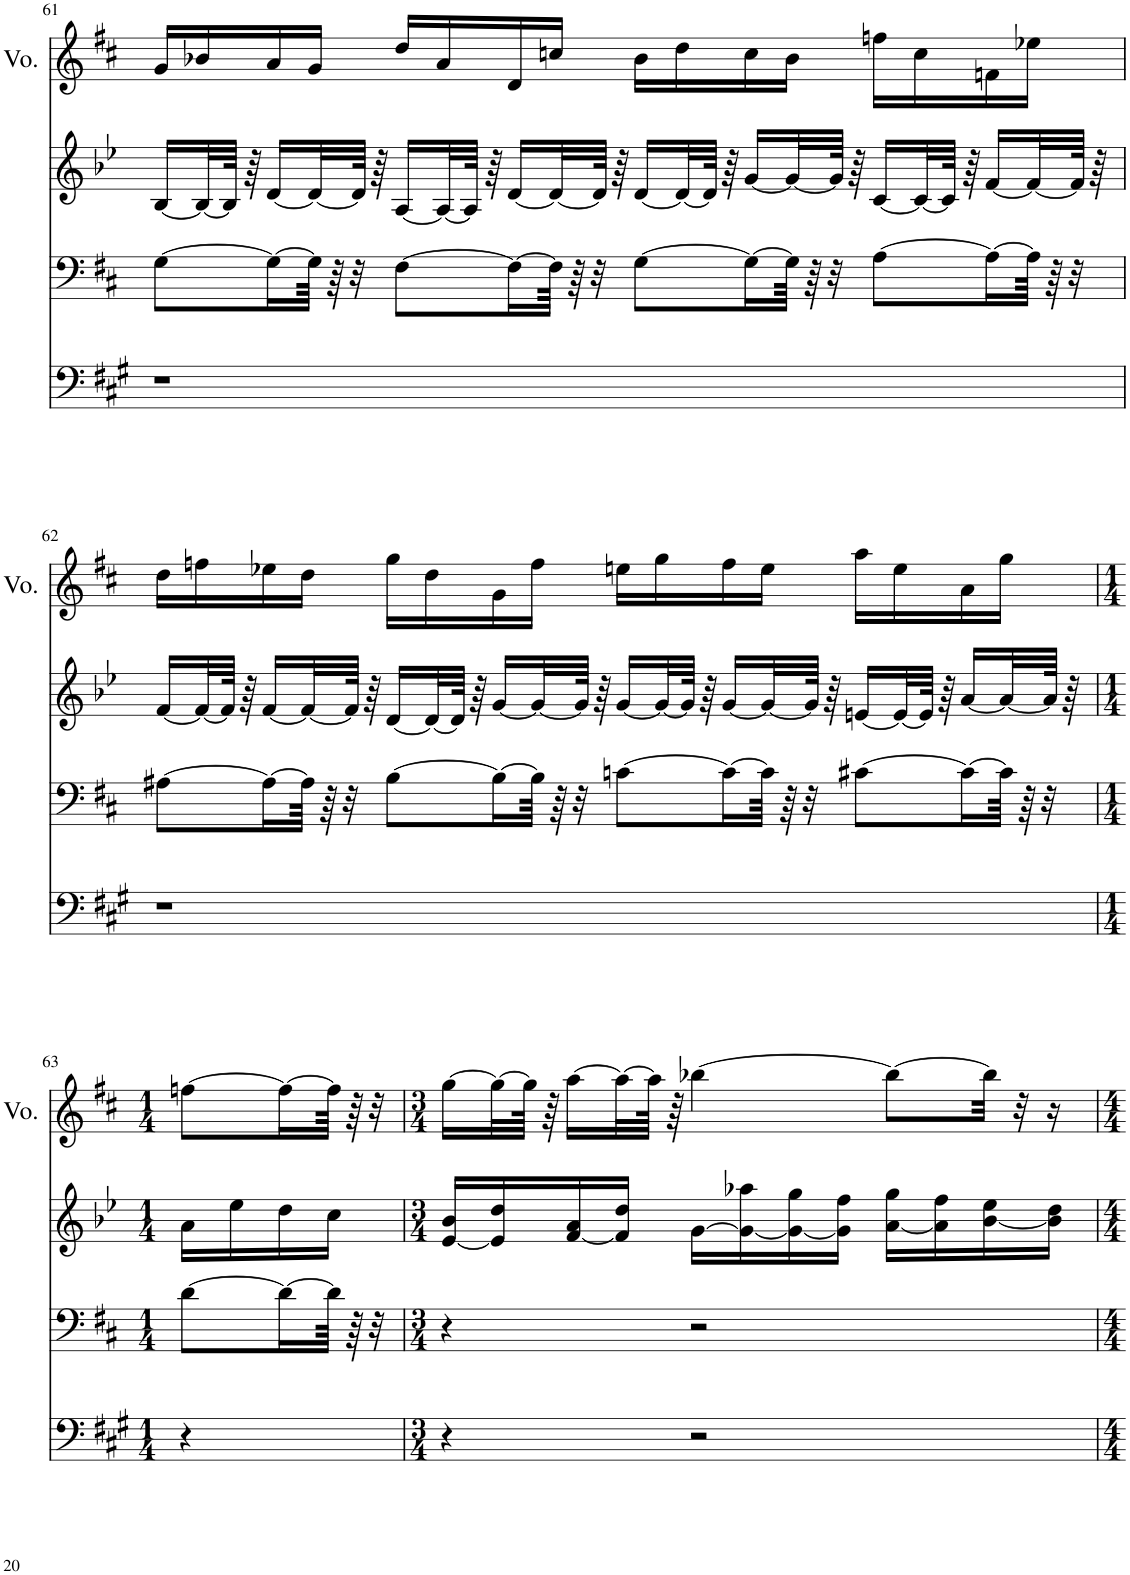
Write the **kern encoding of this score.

**kern	**kern	**kern	**kern
*part4	*part3	*part2	*part1
*staff4	*staff3	*staff2	*staff1
*I"Organ	*I"Organ	*I"Organ	*I"Voice
*	*	*	*I'Vo.
!!LO:PB:g=z
*clefF4	*clefF4	*clefG2	*clefG2
*Trd7c12	*	*	*
*k[f#c#g#]	*k[f#c#]	*k[b-e-]	*k[f#c#]
*M4/4	*M4/4	*M4/4	*M4/4
=61	=61	=61	=61
1r	[8G\L	[16B-/LL	16g/LL
.	.	32B-/L_	16b-X/
.	.	64B-/JJJk]	.
.	.	64r	.
.	16G\L_	[16d/LL	16a/
.	64G\JJkk]	32d/L_	16g/JJ
.	64r	.	.
.	32r	64d/JJJk]	.
.	.	64r	.
.	[8F#\L	[16A/LL	16dd/LL
.	.	32A/L_	16a/
.	.	64A/JJJk]	.
.	.	64r	.
.	16F#\L_	[16d/LL	16d/
.	64F#\JJkk]	32d/L_	16ccn/JJ
.	64r	.	.
.	32r	64d/JJJk]	.
.	.	64r	.
.	[8G\L	[16d/LL	16b-\LL
.	.	32d/L_	16dd\
.	.	64d/JJJk]	.
.	.	64r	.
.	16G\L_	[16g/LL	16cc\
.	64G\JJkk]	32g/L_	16b-\JJ
.	64r	.	.
.	32r	64g/JJJk]	.
.	.	64r	.
.	[8A\L	[16c/LL	16ffn\LL
.	.	32c/L_	16cc\
.	.	64c/JJJk]	.
.	.	64r	.
.	16A\L_	[16f/LL	16fn\
.	64A\JJkk]	32f/L_	16ee-X\JJ
.	64r	.	.
.	32r	64f/JJJk]	.
.	.	64r	.
!!LO:LB:g=z
=62	=62	=62	=62
1r	[8A#X\L	[16f/LL	16dd\LL
.	.	32f/L_	16ffn\
.	.	64f/JJJk]	.
.	.	64r	.
.	16A#\L_	[16f/LL	16ee-X\
.	64A#\JJkk]	32f/L_	16dd\JJ
.	64r	.	.
.	32r	64f/JJJk]	.
.	.	64r	.
.	[8B\L	[16d/LL	16gg\LL
.	.	32d/L_	16dd\
.	.	64d/JJJk]	.
.	.	64r	.
.	16B\L_	[16g/LL	16g\
.	64B\JJkk]	32g/L_	16ff\JJ
.	64r	.	.
.	32r	64g/JJJk]	.
.	.	64r	.
.	[8cn\L	[16g/LL	16een\LL
.	.	32g/L_	16gg\
.	.	64g/JJJk]	.
.	.	64r	.
.	16c\L_	[16g/LL	16ff\
.	64c\JJkk]	32g/L_	16ee\JJ
.	64r	.	.
.	32r	64g/JJJk]	.
.	.	64r	.
.	[8c#X\L	[16en/LL	16aa\LL
.	.	32e/L_	16ee\
.	.	64e/JJJk]	.
.	.	64r	.
.	16c#\L_	[16a/LL	16a\
.	64c#\JJkk]	32a/L_	16gg\JJ
.	64r	.	.
.	32r	64a/JJJk]	.
.	.	64r	.
!!LO:LB:g=z
=63	=63	=63	=63
*M1/4	*M1/4	*M1/4	*M1/4
4r	[8d\L	16a\LL	[8ffn\L
.	.	16ee-\	.
.	16d\L_	16dd\	16ff\L_
.	64d\JJkk]	16cc\JJ	64ff\JJkk]
.	64r	.	64r
.	32r	.	32r
=64	=64	=64	=64
*M3/4	*M3/4	*M3/4	*M3/4
4r	4r	[16e-/ 16b-/LL	[16gg\LL
.	.	16e-/] 16dd/	32gg\L_
.	.	.	64gg\JJJk]
.	.	.	64r
.	.	[16f/ 16a/	[16aa\LL
.	.	16f/] 16dd/JJ	32aa\L_
.	.	.	64aa\JJJk]
.	.	.	64r
2r	2r	[16g\LL	[4bb-X\
.	.	16g\_ 16aa-X\	.
.	.	16g\_ 16gg\	.
.	.	16g\] 16ff\JJ	.
.	.	[16a\ 16gg\LL	8bb-\L_
.	.	16a\] 16ff\	.
.	.	[16b-\ 16ee-\	32bb-\Jkk]
.	.	.	32r
.	.	16b-\] 16dd\JJ	16r
=	=	=	=
*-	*-	*-	*-
